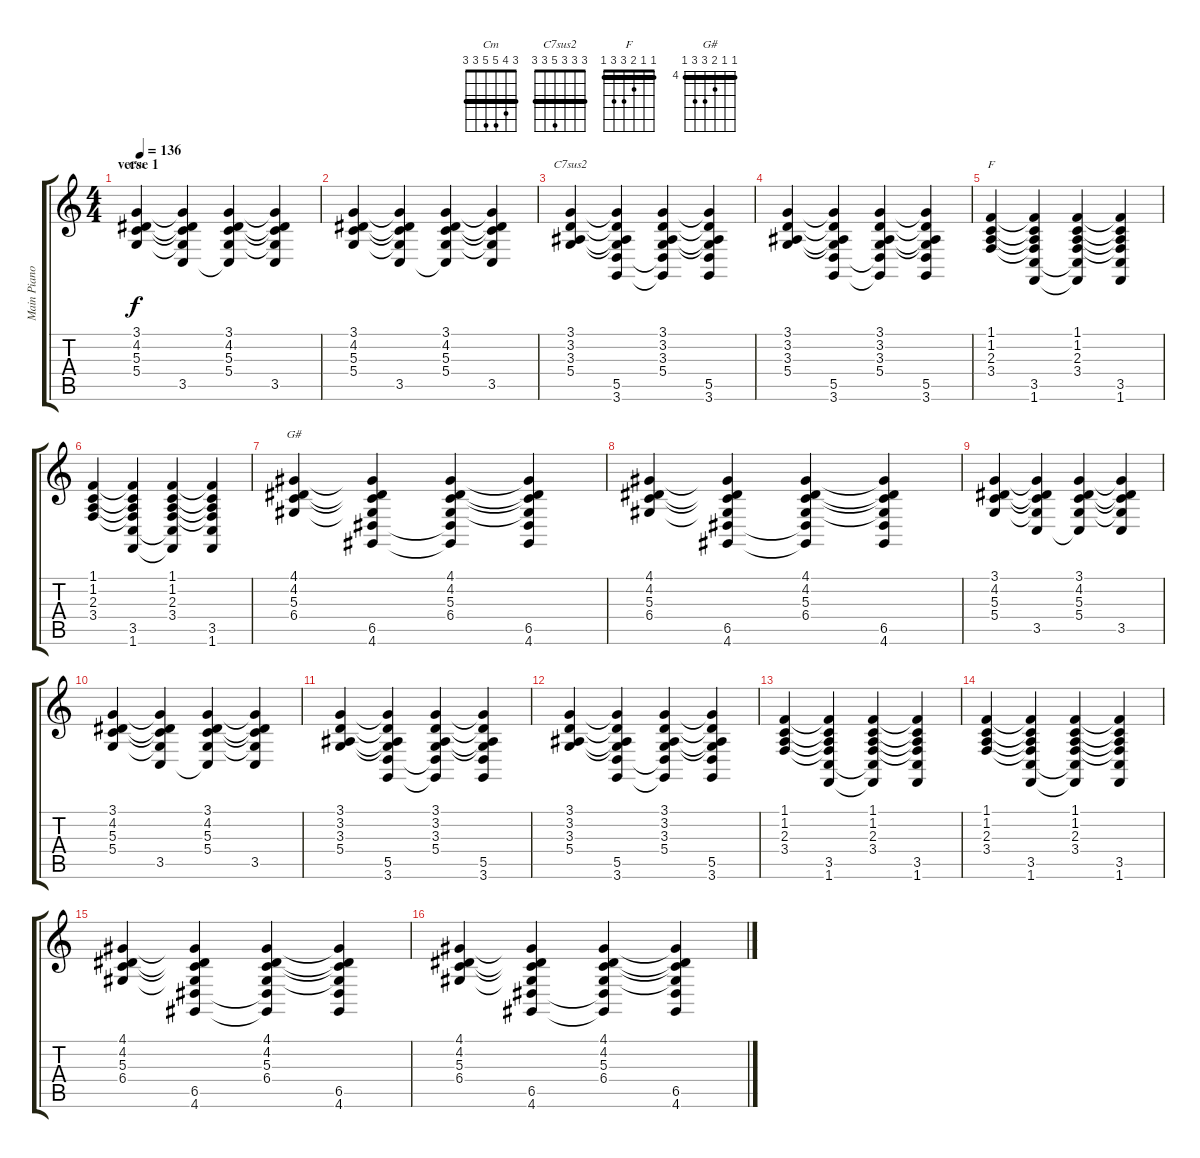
\track ("Main Piano" "Main Piano") {instrument brightacousticpiano}
\staff {score tabs}
\tuning (E4 B3 G3 D3 A2 E2) {hide}
\chord ("Cm" 3 4 5 5 3 3) {barre 3}
\chord ("C7sus2" 3 3 3 5 3 3) {barre 3}
\chord ("F" 1 1 2 3 3 1) {barre 1}
\chord ("G#" 4 4 5 6 6 4) {firstfret 4 barre 4}
\ts (4 4)
\section ("" "verse 1")
\tempo 136
\clef g2
\ks c
(3.1 4.2 5.3 5.4).4{ch "Cm" dy f instrument brightacousticpiano} (3.1{t} 4.2{t} 5.3{t} 5.4{t} 3.5).4 (3.1 4.2 5.3 5.4 3.5{t}).4 (3.1{t} 4.2{t} 5.3{t} 5.4{t} 3.5).4 |
(3.1 4.2 5.3 5.4).4 (3.1{t} 4.2{t} 5.3{t} 5.4{t} 3.5).4 (3.1 4.2 5.3 5.4 3.5{t}).4 (3.1{t} 4.2{t} 5.3{t} 5.4{t} 3.5).4 |
(3.1 3.2 3.3 5.4).4{ch "C7sus2"} (3.1{t} 3.2{t} 3.3{t} 5.4{t} 5.5 3.6).4 (3.1 3.2 3.3 5.4 5.5{t} 3.6{t}).4 (3.1{t} 3.2{t} 3.3{t} 5.4{t} 5.5 3.6).4 |
(3.1 3.2 3.3 5.4).4 (3.1{t} 3.2{t} 3.3{t} 5.4{t} 5.5 3.6).4 (3.1 3.2 3.3 5.4 5.5{t} 3.6{t}).4 (3.1{t} 3.2{t} 3.3{t} 5.4{t} 5.5 3.6).4 |
(1.1 1.2 2.3 3.4).4{ch "F"} (1.1{t} 1.2{t} 2.3{t} 3.4{t} 3.5 1.6).4 (1.1 1.2 2.3 3.4 3.5{t} 1.6{t}).4 (1.1{t} 1.2{t} 2.3{t} 3.4{t} 3.5 1.6).4 |
(1.1 1.2 2.3 3.4).4 (1.1{t} 1.2{t} 2.3{t} 3.4{t} 3.5 1.6).4 (1.1 1.2 2.3 3.4 3.5{t} 1.6{t}).4 (1.1{t} 1.2{t} 2.3{t} 3.4{t} 3.5 1.6).4 |
(4.1 4.2 5.3 6.4).4{ch "G#"} (4.1{t} 4.2{t} 5.3{t} 6.4{t} 6.5 4.6).4 (4.1 4.2 5.3 6.4 6.5{t} 4.6{t}).4 (4.1{t} 4.2{t} 5.3{t} 6.4{t} 6.5 4.6).4 |
(4.1 4.2 5.3 6.4).4 (4.1{t} 4.2{t} 5.3{t} 6.4{t} 6.5 4.6).4 (4.1 4.2 5.3 6.4 6.5{t} 4.6{t}).4 (4.1{t} 4.2{t} 5.3{t} 6.4{t} 6.5 4.6).4 |
(3.1 4.2 5.3 5.4).4 (3.1{t} 4.2{t} 5.3{t} 5.4{t} 3.5).4 (3.1 4.2 5.3 5.4 3.5{t}).4 (3.1{t} 4.2{t} 5.3{t} 5.4{t} 3.5).4 |
(3.1 4.2 5.3 5.4).4 (3.1{t} 4.2{t} 5.3{t} 5.4{t} 3.5).4 (3.1 4.2 5.3 5.4 3.5{t}).4 (3.1{t} 4.2{t} 5.3{t} 5.4{t} 3.5).4 |
(3.1 3.2 3.3 5.4).4 (3.1{t} 3.2{t} 3.3{t} 5.4{t} 5.5 3.6).4 (3.1 3.2 3.3 5.4 5.5{t} 3.6{t}).4 (3.1{t} 3.2{t} 3.3{t} 5.4{t} 5.5 3.6).4 |
(3.1 3.2 3.3 5.4).4 (3.1{t} 3.2{t} 3.3{t} 5.4{t} 5.5 3.6).4 (3.1 3.2 3.3 5.4 5.5{t} 3.6{t}).4 (3.1{t} 3.2{t} 3.3{t} 5.4{t} 5.5 3.6).4 |
(1.1 1.2 2.3 3.4).4 (1.1{t} 1.2{t} 2.3{t} 3.4{t} 3.5 1.6).4 (1.1 1.2 2.3 3.4 3.5{t} 1.6{t}).4 (1.1{t} 1.2{t} 2.3{t} 3.4{t} 3.5 1.6).4 |
(1.1 1.2 2.3 3.4).4 (1.1{t} 1.2{t} 2.3{t} 3.4{t} 3.5 1.6).4 (1.1 1.2 2.3 3.4 3.5{t} 1.6{t}).4 (1.1{t} 1.2{t} 2.3{t} 3.4{t} 3.5 1.6).4 |
(4.1 4.2 5.3 6.4).4 (4.1{t} 4.2{t} 5.3{t} 6.4{t} 6.5 4.6).4 (4.1 4.2 5.3 6.4 6.5{t} 4.6{t}).4 (4.1{t} 4.2{t} 5.3{t} 6.4{t} 6.5 4.6).4 |
(4.1 4.2 5.3 6.4).4 (4.1{t} 4.2{t} 5.3{t} 6.4{t} 6.5 4.6).4 (4.1 4.2 5.3 6.4 6.5{t} 4.6{t}).4 (4.1{t} 4.2{t} 5.3{t} 6.4{t} 6.5 4.6).4
